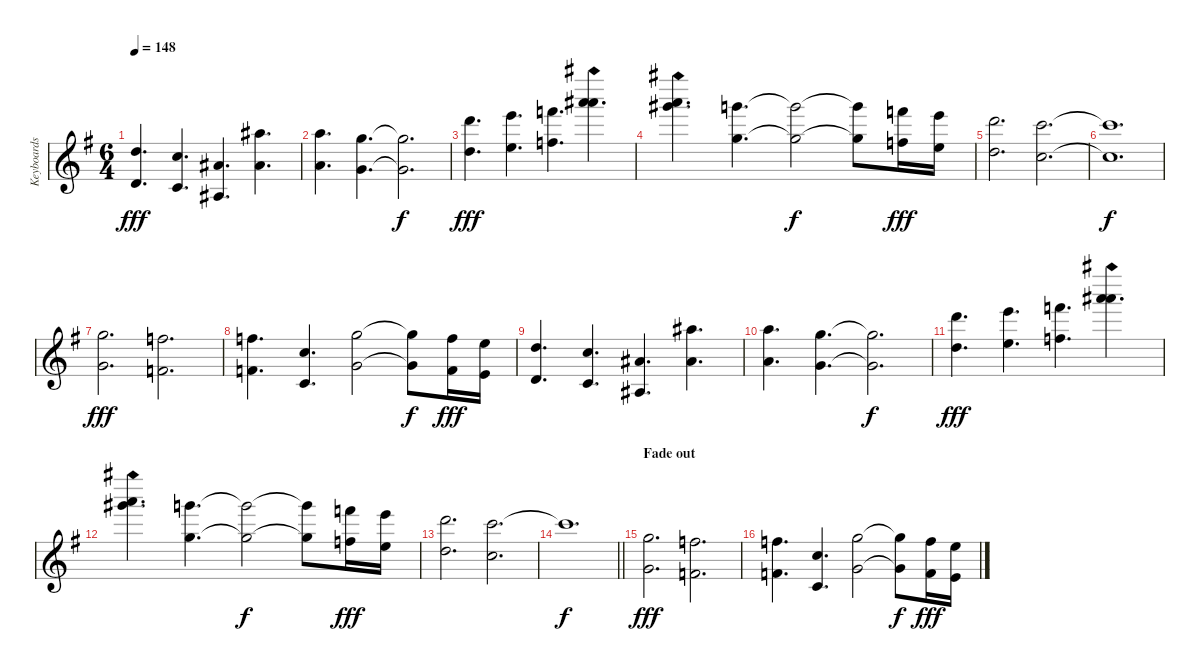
\track ("Keyboards 2 [Strings]" "Keyboards ") {instrument stringensemble1}
\staff {score}
\tuning (D4 A3 F3 C3 G2 D2) {hide}
\ts (6 4)
\tempo 148
\clef g2
\ks g
(21.3 14.4).4{d dy fff} (19.3 12.4).4{d} (17.3 10.4).4{d} (20.1 17.3).4{d} |
(19.1 16.3).4{d} (17.1 14.3).4{d} (17.1{t} 14.3{t}).2{d dy f} |
(24.1 21.3).4{d dy fff} (26.1 23.3).4{d} (27.1 24.3).4{d} (20.1{ah 12} 29.3).4{d ot 8vb} |
(18.1{ah 12} 28.3).4{d ot 8vb} (29.1 26.3).4{d} (29.1{t} 26.3{t}).2{dy f} (29.1{t} 26.3{t}).8 (27.1 24.3).16{dy fff} (26.1 23.3).16 |
(24.1 21.3).2{d} (22.1 19.3).2{d} |
(22.1{t} 19.3{t}).1{d dy f} |
(22.2 19.4).2{d dy fff} (20.2 17.4).2{d} |
(20.2 17.4).4{d} (19.3 12.4).4{d} (22.2 19.4).2 (22.2{t} 19.4{t}).8{dy f} (20.2 17.4).16{dy fff} (19.2 16.4).16 |
(21.3 14.4).4{d} (19.3 12.4).4{d} (17.3 10.4).4{d} (20.1 17.3).4{d} |
(19.1 16.3).4{d} (17.1 14.3).4{d} (17.1{t} 14.3{t}).2{d dy f} |
(24.1 21.3).4{d dy fff} (26.1 23.3).4{d} (27.1 24.3).4{d} (20.1{ah 12} 29.3).4{d ot 8vb} |
(18.1{ah 12} 28.3).4{d ot 8vb} (29.1 26.3).4{d} (29.1{t} 26.3{t}).2{dy f} (29.1{t} 26.3{t}).8 (27.1 24.3).16{dy fff} (26.1 23.3).16 |
(24.1 21.3).2{d} (22.1 19.3).2{d} |
\barLineRight lightlight
22.1{t}.1{d dy f} |
\section ("" "Fade out")
(22.2 19.4).2{d dy fff} (20.2 17.4).2{d} |
(20.2 17.4).4{d} (19.3 12.4).4{d} (22.2 19.4).2 (22.2{t} 19.4{t}).8{dy f} (20.2 17.4).16{dy fff} (19.2 16.4).16
